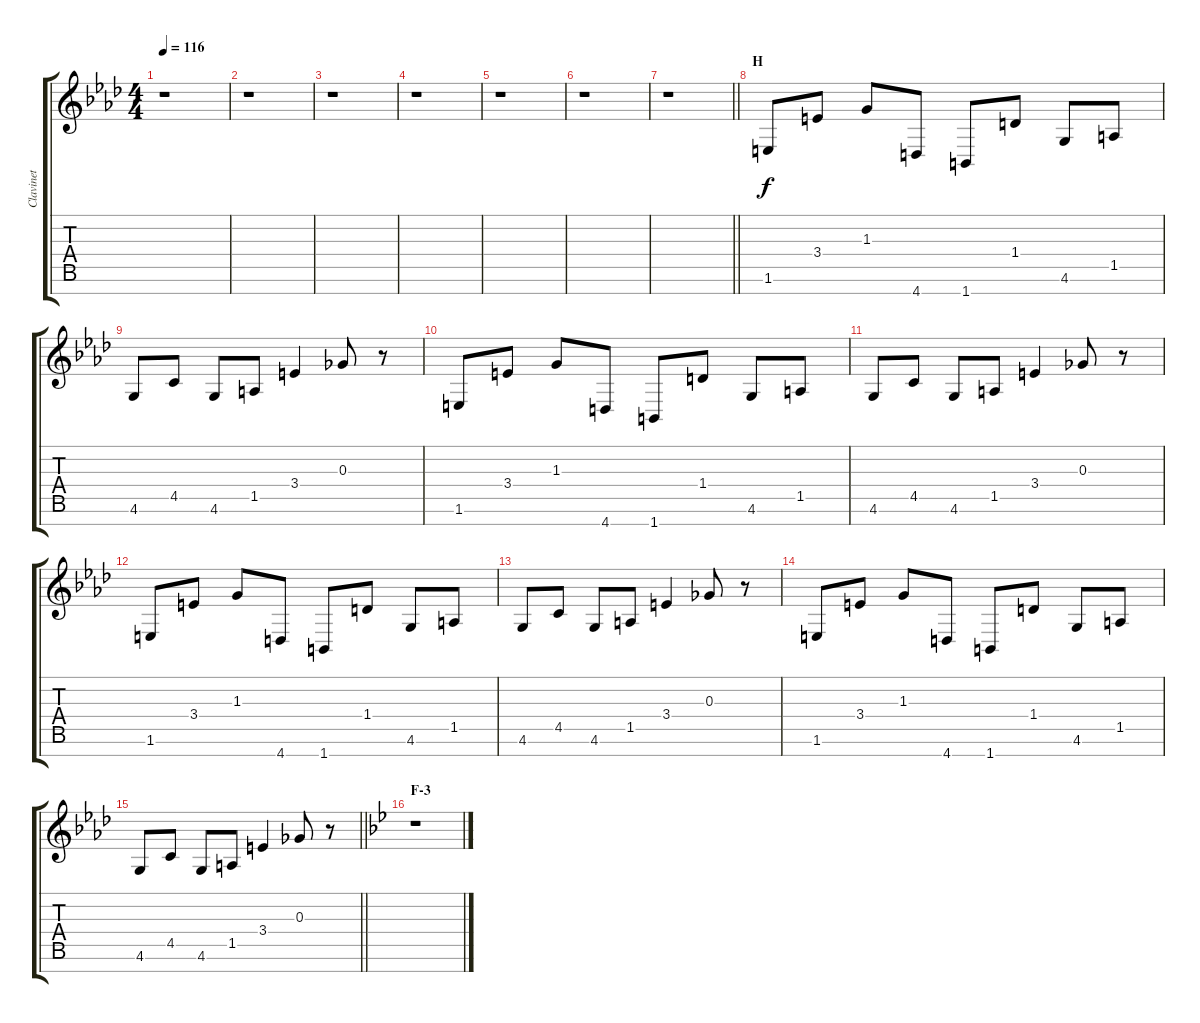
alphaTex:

\track ("Clavinet" "Clavinet") {instrument clavinet}
\staff {score tabs}
\tuning (Eb5 Bb4 Gb4 Db4 Ab3 Eb3 Bb2) {hide}
\ts (4 4)
\tempo 116
\clef g2
\ks ab
r.1{dy f} |
r.1 |
r.1 |
r.1 |
r.1 |
r.1 |
\barLineRight lightlight
r.1 |
\section ("" "H")
1.6.8 3.4.8 1.3.8 4.7.8 1.7.8 1.4.8 4.6.8 1.5.8 |
4.6.8 4.5.8 4.6.8 1.5.8 3.4.4 0.3.8 r.8 |
1.6.8 3.4.8 1.3.8 4.7.8 1.7.8 1.4.8 4.6.8 1.5.8 |
4.6.8 4.5.8 4.6.8 1.5.8 3.4.4 0.3.8 r.8 |
1.6.8 3.4.8 1.3.8 4.7.8 1.7.8 1.4.8 4.6.8 1.5.8 |
4.6.8 4.5.8 4.6.8 1.5.8 3.4.4 0.3.8 r.8 |
1.6.8 3.4.8 1.3.8 4.7.8 1.7.8 1.4.8 4.6.8 1.5.8 |
\barLineRight lightlight
4.6.8 4.5.8 4.6.8 1.5.8 3.4.4 0.3.8 r.8 |
\section ("" "F-3")
\ks bb
r.1
